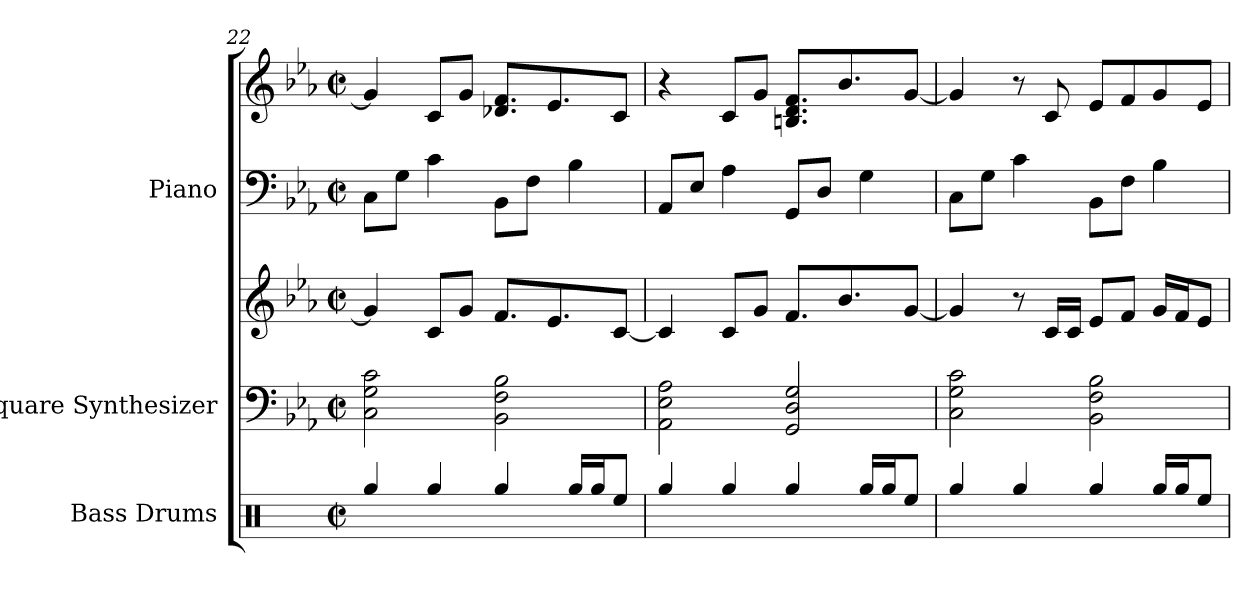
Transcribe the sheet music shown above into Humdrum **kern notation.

**kern	**kern	**kern	**kern	**kern
*part3	*part2	*part2	*part1	*part1
*staff5	*staff4	*staff3	*staff2	*staff1
*I"Bass Drums	*I"Square Synthesizer	*	*I"Piano	*
*I'B.D.	*I'Synth.	*	*I'Pno.	*
*clefX	*clefF4	*clefG2	*clefF4	*clefG2
*k[]	*k[b-e-a-]	*k[b-e-a-]	*k[b-e-a-]	*k[b-e-a-]
*M2/2	*M2/2	*M2/2	*M2/2	*M2/2
*met(c|)	*met(c|)	*met(c|)	*met(c|)	*met(c|)
=22	=22	=22	=22	=22
4Rgg/	2C\ 2G\ 2c\	4g/]	8C\L	4g/]
.	.	.	8G\J	.
4Rgg/	.	8c/L	4c\	8c/L
.	.	8g/J	.	8g/J
4Rgg/	2BB-\ 2F\ 2B-\	8.f/L	8BB-\L	8.d-X/ 8.f/L
.	.	.	8F\J	.
.	.	8.e-/	.	8.e-/
16Rgg/LL	.	.	4B-\	.
16Rgg/J	.	.	.	.
8Ree/J	.	[8c/J	.	8c/J
=23	=23	=23	=23	=23
4Rgg/	2AA-\ 2E-\ 2A-\	4c/]	8AA-/L	4r
.	.	.	8E-/J	.
4Rgg/	.	8c/L	4A-\	8c/L
.	.	8g/J	.	8g/J
4Rgg/	2GG/ 2D/ 2G/	8.f/L	8GG/L	8.Bn/ 8.d/ 8.f/L
.	.	.	8D/J	.
.	.	8.b-/	.	8.b-/
16Rgg/LL	.	.	4G\	.
16Rgg/J	.	.	.	.
8Ree/J	.	[8g/J	.	[8g/J
=24	=24	=24	=24	=24
4Rgg/	2C\ 2G\ 2c\	4g/]	8C\L	4g/]
.	.	.	8G\J	.
4Rgg/	.	8r	4c\	8r
.	.	16c/LL	.	8c/
.	.	16c/JJ	.	.
4Rgg/	2BB-\ 2F\ 2B-\	8e-/L	8BB-\L	8e-/L
.	.	8f/J	8F\J	8f/
16Rgg/LL	.	16g/LL	4B-\	8g/
16Rgg/J	.	16f/J	.	.
8Ree/J	.	8e-/J	.	8e-/J
=	=	=	=	=
*-	*-	*-	*-	*-
